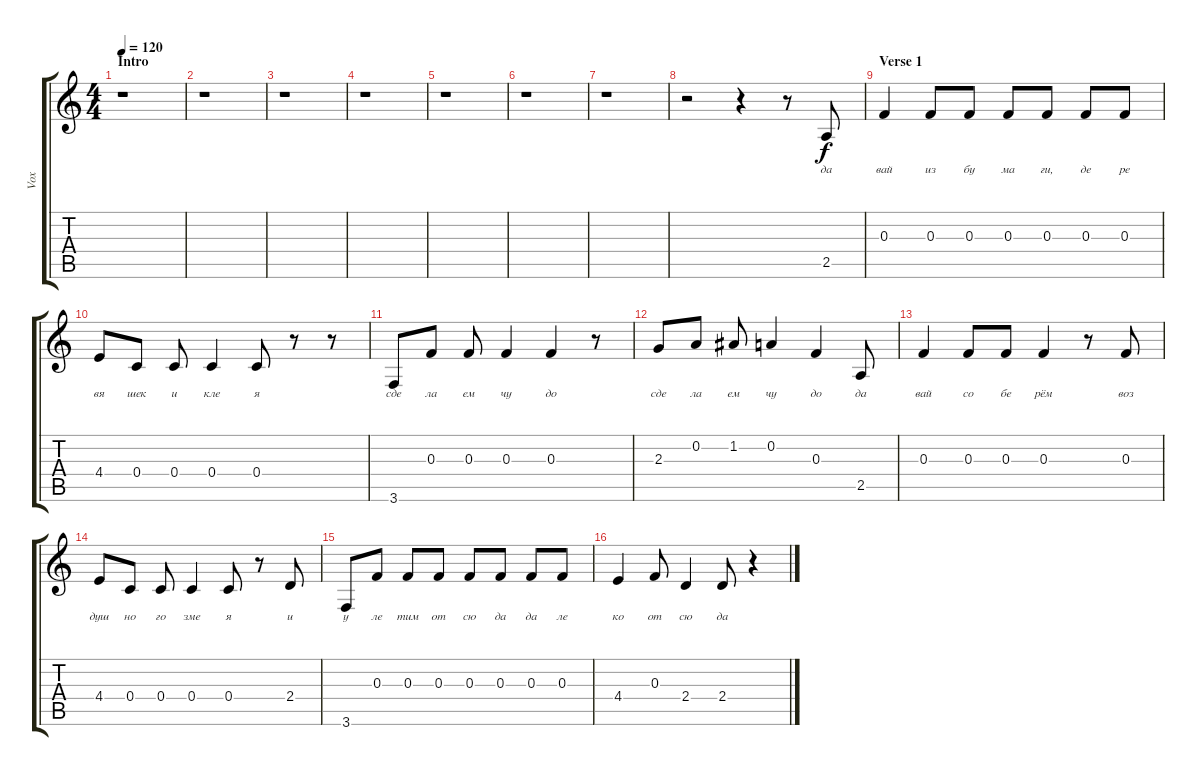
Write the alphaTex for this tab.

\track ("Vox" "Vox") {instrument electricguitarjazz}
\staff {score tabs}
\tuning (D4 A3 F3 C3 G2 D2) {hide}
\ts (4 4)
\section ("" "Intro")
\tempo 120
\clef g2
\ks c
r.1{dy f instrument electricguitarjazz} |
r.1 |
r.1 |
r.1 |
r.1 |
r.1 |
r.1 |
r.2 r.4 r.8 2.5.8{lyrics (0 "да") lyrics (1 "") lyrics (2 "") lyrics (3 "") lyrics (4 "")} |
\section ("" "Verse 1")
0.3.4{lyrics (0 "вай") lyrics (1 "") lyrics (2 "") lyrics (3 "") lyrics (4 "")} 0.3.8{lyrics (0 "из") lyrics (1 "") lyrics (2 "") lyrics (3 "") lyrics (4 "")} 0.3.8{lyrics (0 "бу") lyrics (1 "") lyrics (2 "") lyrics (3 "") lyrics (4 "")} 0.3.8{lyrics (0 "ма") lyrics (1 "") lyrics (2 "") lyrics (3 "") lyrics (4 "")} 0.3.8{lyrics (0 "ги,") lyrics (1 "") lyrics (2 "") lyrics (3 "") lyrics (4 "")} 0.3.8{lyrics (0 "де") lyrics (1 "") lyrics (2 "") lyrics (3 "") lyrics (4 "")} 0.3.8{lyrics (0 "ре") lyrics (1 "") lyrics (2 "") lyrics (3 "") lyrics (4 "")} |
4.4.8{lyrics (0 "вя") lyrics (1 "") lyrics (2 "") lyrics (3 "") lyrics (4 "")} 0.4.8{lyrics (0 "шек") lyrics (1 "") lyrics (2 "") lyrics (3 "") lyrics (4 "")} 0.4.8{lyrics (0 "и") lyrics (1 "") lyrics (2 "") lyrics (3 "") lyrics (4 "")} 0.4.4{lyrics (0 "кле") lyrics (1 "") lyrics (2 "") lyrics (3 "") lyrics (4 "")} 0.4.8{lyrics (0 "я") lyrics (1 "") lyrics (2 "") lyrics (3 "") lyrics (4 "")} r.8 r.8 |
3.6.8{lyrics (0 "сде") lyrics (1 "") lyrics (2 "") lyrics (3 "") lyrics (4 "")} 0.3.8{lyrics (0 "ла") lyrics (1 "") lyrics (2 "") lyrics (3 "") lyrics (4 "")} 0.3.8{lyrics (0 "ем") lyrics (1 "") lyrics (2 "") lyrics (3 "") lyrics (4 "")} 0.3.4{lyrics (0 "чу") lyrics (1 "") lyrics (2 "") lyrics (3 "") lyrics (4 "")} 0.3.4{lyrics (0 "до") lyrics (1 "") lyrics (2 "") lyrics (3 "") lyrics (4 "")} r.8 |
2.3.8{lyrics (0 "сде") lyrics (1 "") lyrics (2 "") lyrics (3 "") lyrics (4 "")} 0.2.8{lyrics (0 "ла") lyrics (1 "") lyrics (2 "") lyrics (3 "") lyrics (4 "")} 1.2.8{lyrics (0 "ем") lyrics (1 "") lyrics (2 "") lyrics (3 "") lyrics (4 "")} 0.2.4{lyrics (0 "чу") lyrics (1 "") lyrics (2 "") lyrics (3 "") lyrics (4 "")} 0.3.4{lyrics (0 "до") lyrics (1 "") lyrics (2 "") lyrics (3 "") lyrics (4 "")} 2.5.8{lyrics (0 "да") lyrics (1 "") lyrics (2 "") lyrics (3 "") lyrics (4 "")} |
0.3.4{lyrics (0 "вай") lyrics (1 "") lyrics (2 "") lyrics (3 "") lyrics (4 "")} 0.3.8{lyrics (0 "со") lyrics (1 "") lyrics (2 "") lyrics (3 "") lyrics (4 "")} 0.3.8{lyrics (0 "бе") lyrics (1 "") lyrics (2 "") lyrics (3 "") lyrics (4 "")} 0.3.4{lyrics (0 "рём") lyrics (1 "") lyrics (2 "") lyrics (3 "") lyrics (4 "")} r.8 0.3.8{lyrics (0 "воз") lyrics (1 "") lyrics (2 "") lyrics (3 "") lyrics (4 "")} |
4.4.8{lyrics (0 "душ") lyrics (1 "") lyrics (2 "") lyrics (3 "") lyrics (4 "")} 0.4.8{lyrics (0 "но") lyrics (1 "") lyrics (2 "") lyrics (3 "") lyrics (4 "")} 0.4.8{lyrics (0 "го") lyrics (1 "") lyrics (2 "") lyrics (3 "") lyrics (4 "")} 0.4.4{lyrics (0 "зме") lyrics (1 "") lyrics (2 "") lyrics (3 "") lyrics (4 "")} 0.4.8{lyrics (0 "я") lyrics (1 "") lyrics (2 "") lyrics (3 "") lyrics (4 "")} r.8 2.4.8{lyrics (0 "и") lyrics (1 "") lyrics (2 "") lyrics (3 "") lyrics (4 "")} |
3.6.8{lyrics (0 "у") lyrics (1 "") lyrics (2 "") lyrics (3 "") lyrics (4 "")} 0.3.8{lyrics (0 "ле") lyrics (1 "") lyrics (2 "") lyrics (3 "") lyrics (4 "")} 0.3.8{lyrics (0 "тим") lyrics (1 "") lyrics (2 "") lyrics (3 "") lyrics (4 "")} 0.3.8{lyrics (0 "от") lyrics (1 "") lyrics (2 "") lyrics (3 "") lyrics (4 "")} 0.3.8{lyrics (0 "сю") lyrics (1 "") lyrics (2 "") lyrics (3 "") lyrics (4 "")} 0.3.8{lyrics (0 "да") lyrics (1 "") lyrics (2 "") lyrics (3 "") lyrics (4 "")} 0.3.8{lyrics (0 "да") lyrics (1 "") lyrics (2 "") lyrics (3 "") lyrics (4 "")} 0.3.8{lyrics (0 "ле") lyrics (1 "") lyrics (2 "") lyrics (3 "") lyrics (4 "")} |
4.4.4{lyrics (0 "ко") lyrics (1 "") lyrics (2 "") lyrics (3 "") lyrics (4 "")} 0.3.8{lyrics (0 "от") lyrics (1 "") lyrics (2 "") lyrics (3 "") lyrics (4 "")} 2.4.4{lyrics (0 "сю") lyrics (1 "") lyrics (2 "") lyrics (3 "") lyrics (4 "")} 2.4.8{lyrics (0 "да") lyrics (1 "") lyrics (2 "") lyrics (3 "") lyrics (4 "")} r.4
